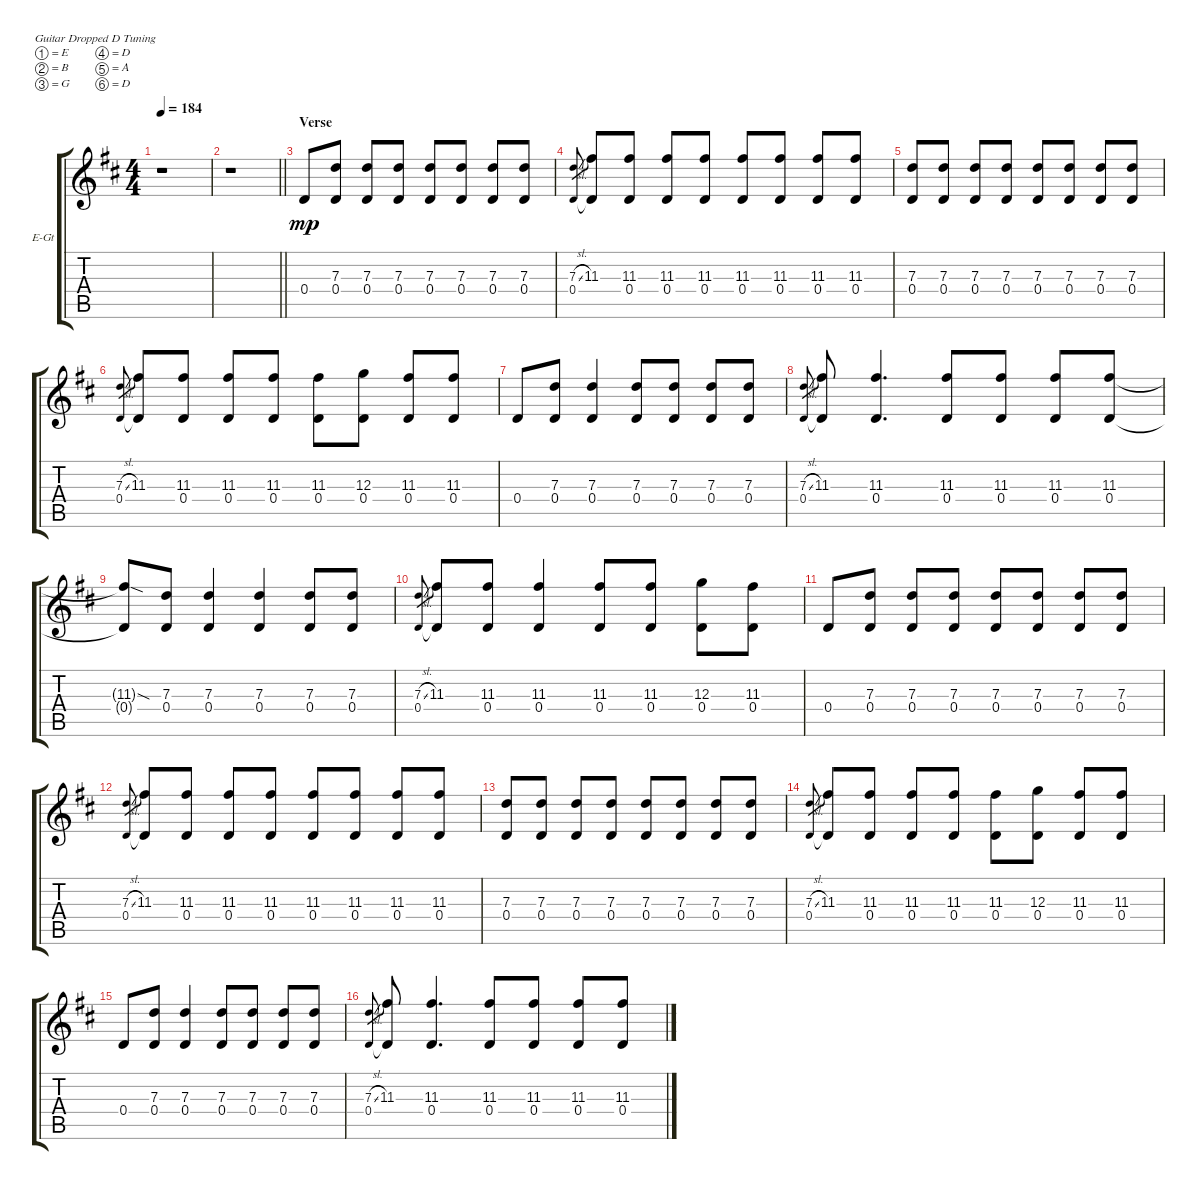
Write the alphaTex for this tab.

\defaultSystemsLayout 4
\bracketExtendMode groupsimilarinstruments
\firstSystemTrackNameOrientation horizontal
\otherSystemsTrackNameOrientation horizontal
\track ("Guitar 3" "E-Gt") {instrument overdrivenguitar}
\staff {score tabs}
\tuning (E4 B3 G3 D3 A2 D2)
\ts (4 4)
\tempo 184
\clef g2
\ks d
r.1{dy mp} |
\barLineRight lightlight
r.1 |
\section ("" "Verse")
0.4.8 (0.4 7.3).8 (0.4 7.3).8 (0.4 7.3).8 (0.4 7.3).8 (0.4 7.3).8 (0.4 7.3).8 (0.4 7.3).8 |
(0.4 7.3{sl}).8{gr} (0.4{t} 11.3).8 (11.3 0.4).8 (11.3 0.4).8 (11.3 0.4).8 (11.3 0.4).8 (11.3 0.4).8 (11.3 0.4).8 (11.3 0.4).8 |
(0.4 7.3).8 (0.4 7.3).8 (0.4 7.3).8 (0.4 7.3).8 (0.4 7.3).8 (0.4 7.3).8 (0.4 7.3).8 (0.4 7.3).8 |
(0.4 7.3{sl}).8{gr} (0.4{t} 11.3).8 (11.3 0.4).8 (11.3 0.4).8 (11.3 0.4).8 (11.3 0.4).8 (12.3 0.4).8 (11.3 0.4).8 (11.3 0.4).8 |
0.4.8 (0.4 7.3).8 (0.4 7.3).4 (0.4 7.3).8 (0.4 7.3).8 (0.4 7.3).8 (0.4 7.3).8 |
(0.4 7.3{sl}).8{gr} (0.4{t} 11.3).8 (11.3 0.4).4{d} (11.3 0.4).8 (11.3 0.4).8 (11.3 0.4).8 (11.3 0.4).8 |
(11.3{sod t} 0.4{t}).8 (7.3 0.4).8 (7.3 0.4).4 (7.3 0.4).4 (7.3 0.4).8 (7.3 0.4).8 |
(0.4 7.3{sl}).8{gr} (0.4{t} 11.3).8 (11.3 0.4).8 (11.3 0.4).4 (11.3 0.4).8 (11.3 0.4).8 (12.3 0.4).8 (11.3 0.4).8 |
0.4.8 (0.4 7.3).8 (0.4 7.3).8 (0.4 7.3).8 (0.4 7.3).8 (0.4 7.3).8 (0.4 7.3).8 (0.4 7.3).8 |
(0.4 7.3{sl}).8{gr} (0.4{t} 11.3).8 (11.3 0.4).8 (11.3 0.4).8 (11.3 0.4).8 (11.3 0.4).8 (11.3 0.4).8 (11.3 0.4).8 (11.3 0.4).8 |
(0.4 7.3).8 (0.4 7.3).8 (0.4 7.3).8 (0.4 7.3).8 (0.4 7.3).8 (0.4 7.3).8 (0.4 7.3).8 (0.4 7.3).8 |
(0.4 7.3{sl}).8{gr} (0.4{t} 11.3).8 (11.3 0.4).8 (11.3 0.4).8 (11.3 0.4).8 (11.3 0.4).8 (12.3 0.4).8 (11.3 0.4).8 (11.3 0.4).8 |
0.4.8 (0.4 7.3).8 (0.4 7.3).4 (0.4 7.3).8 (0.4 7.3).8 (0.4 7.3).8 (0.4 7.3).8 |
(0.4 7.3{sl}).8{gr} (0.4{t} 11.3).8 (11.3 0.4).4{d} (11.3 0.4).8 (11.3 0.4).8 (11.3 0.4).8 (11.3 0.4).8
